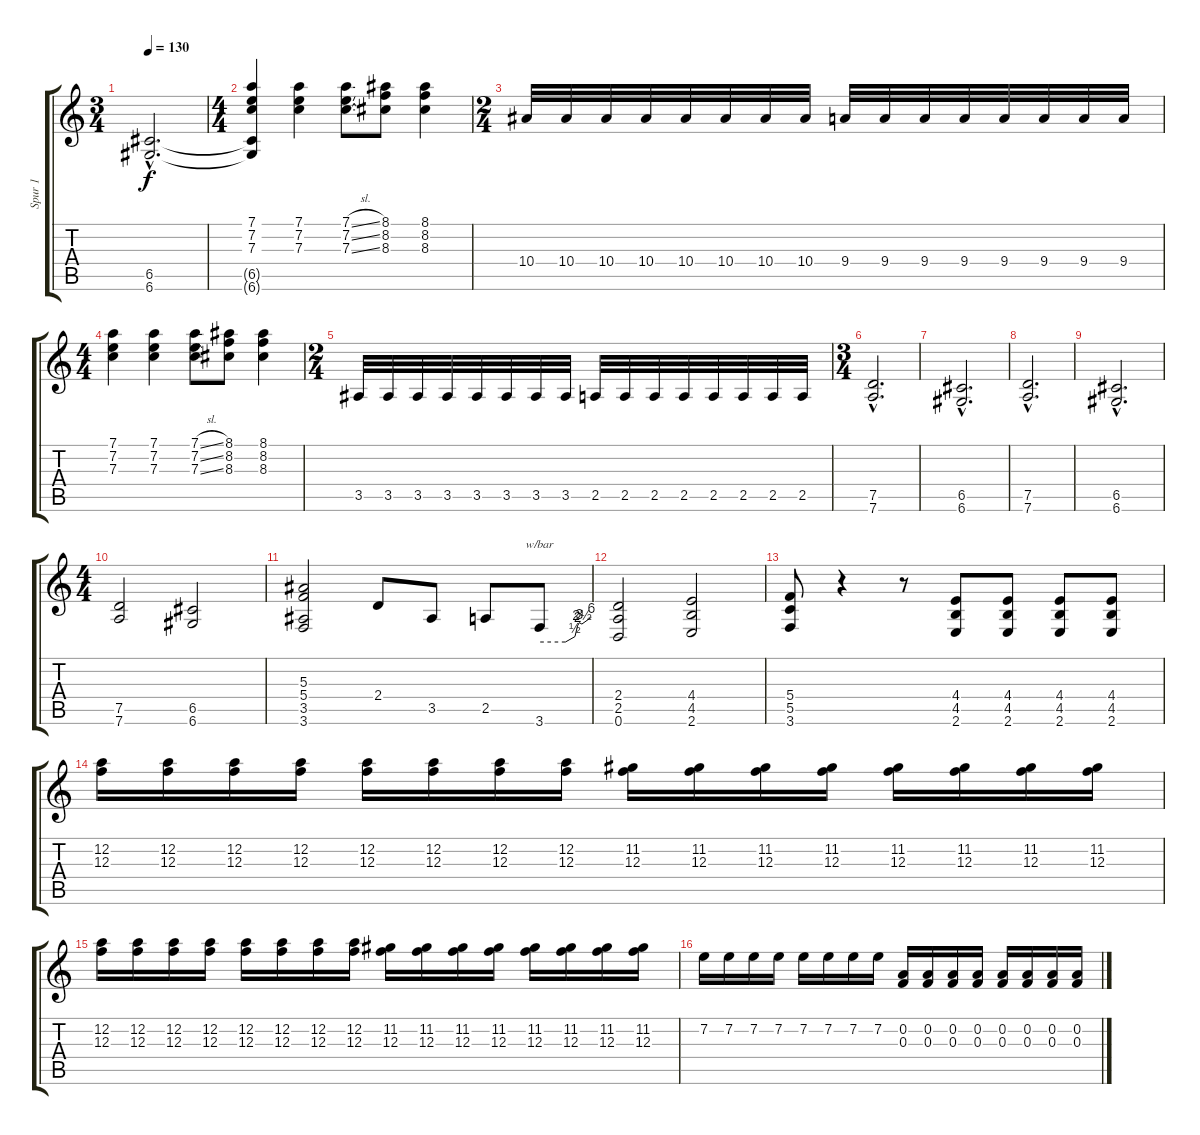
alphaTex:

\track ("Spur 1" "Spur 1") {instrument overdrivenguitar}
\staff {score tabs}
\tuning (D4 A3 F3 C3 G2 D2) {hide}
\ts (3 4)
\tempo 130
\clef g2
\ks c
(6.5{hac} 6.6{hac}).2{d dy f} |
\ts (4 4)
(7.1 7.2 7.3 6.5{t} 6.6{t}).4 (7.1 7.2 7.3).4 (7.1{sl} 7.2{sl} 7.3{sl}).8 (8.1 8.2 8.3).8 (8.1 8.2 8.3).4 |
\ts (2 4)
10.4.32 10.4.32 10.4.32 10.4.32 10.4.32 10.4.32 10.4.32 10.4.32 9.4.32 9.4.32 9.4.32 9.4.32 9.4.32 9.4.32 9.4.32 9.4.32 |
\ts (4 4)
(7.1 7.2 7.3).4 (7.1 7.2 7.3).4 (7.1{sl} 7.2{sl} 7.3{sl}).8 (8.1 8.2 8.3).8 (8.1 8.2 8.3).4 |
\ts (2 4)
3.5.32 3.5.32 3.5.32 3.5.32 3.5.32 3.5.32 3.5.32 3.5.32 2.5.32 2.5.32 2.5.32 2.5.32 2.5.32 2.5.32 2.5.32 2.5.32 |
\ts (3 4)
(7.5{hac} 7.6{hac}).2{d} |
(6.5{hac} 6.6{hac}).2{d} |
(7.5{hac} 7.6{hac}).2{d} |
(6.5{hac} 6.6{hac}).2{d} |
\ts (4 4)
(7.5 7.6).2 (6.5 6.6).2 |
(5.3 5.4 3.5 3.6).2 2.4.8 3.5.8 2.5.8 3.6.8{tbe (custom default 0 0 30 0 41 2 44 8 46 12 49 10 60 24)} |
(2.4 2.5 0.6).2 (4.4 4.5 2.6).2 |
(5.4 5.5 3.6).8 r.4 r.8 (4.4 4.5 2.6).8 (4.4 4.5 2.6).8 (4.4 4.5 2.6).8 (4.4 4.5 2.6).8 |
(12.2 12.3).16 (12.2 12.3).16 (12.2 12.3).16 (12.2 12.3).16 (12.2 12.3).16 (12.2 12.3).16 (12.2 12.3).16 (12.2 12.3).16 (11.2 12.3).16 (11.2 12.3).16 (11.2 12.3).16 (11.2 12.3).16 (11.2 12.3).16 (11.2 12.3).16 (11.2 12.3).16 (11.2 12.3).16 |
(12.2 12.3).16 (12.2 12.3).16 (12.2 12.3).16 (12.2 12.3).16 (12.2 12.3).16 (12.2 12.3).16 (12.2 12.3).16 (12.2 12.3).16 (11.2 12.3).16 (11.2 12.3).16 (11.2 12.3).16 (11.2 12.3).16 (11.2 12.3).16 (11.2 12.3).16 (11.2 12.3).16 (11.2 12.3).16 |
7.2.16 7.2.16 7.2.16 7.2.16 7.2.16 7.2.16 7.2.16 7.2.16 (0.2 0.3).16 (0.2 0.3).16 (0.2 0.3).16 (0.2 0.3).16 (0.2 0.3).16 (0.2 0.3).16 (0.2 0.3).16 (0.2 0.3).16
